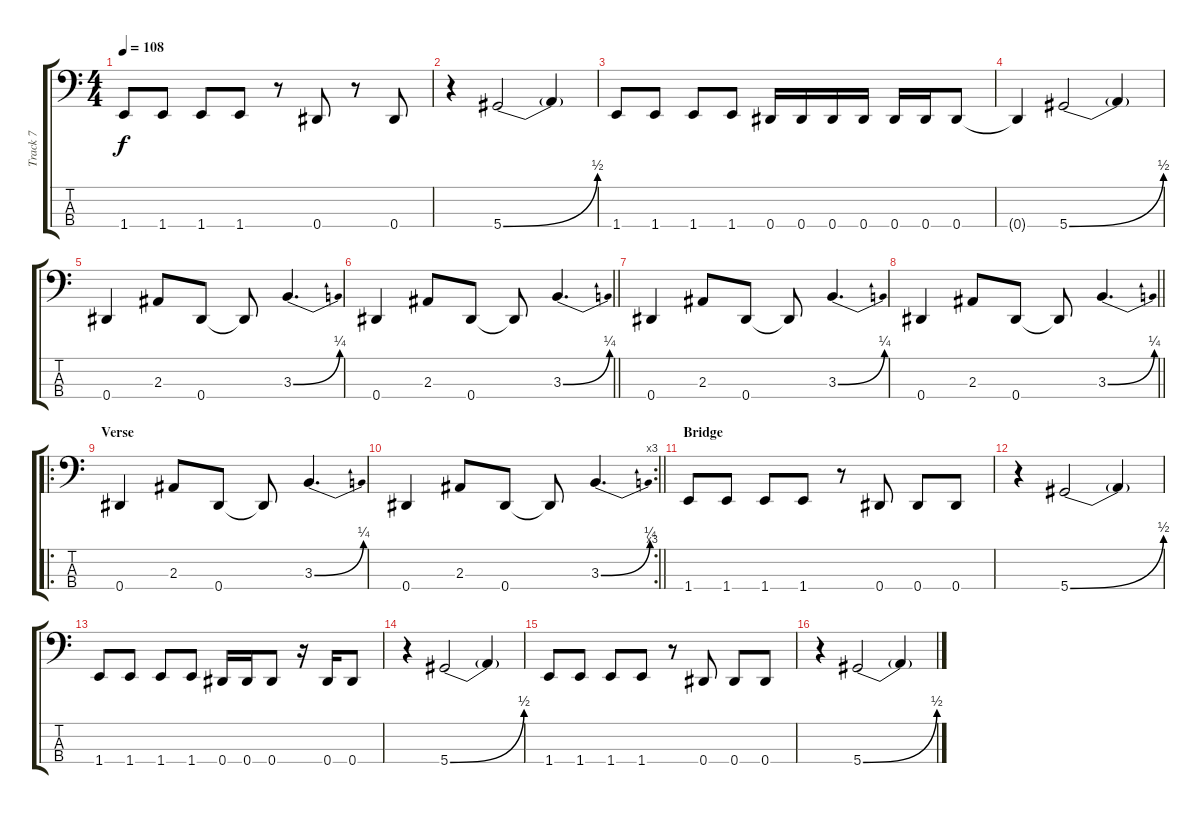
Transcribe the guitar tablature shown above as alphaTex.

\track ("Track 7" "Track 7") {instrument electricbassfinger}
\staff {score tabs}
\tuning (Gb2 Db2 Ab1 Eb1) {hide}
\ts (4 4)
\tempo 108
\clef f4
\ks c
1.4.8{dy f} 1.4.8 1.4.8 1.4.8 r.8 0.4.8 r.8 0.4.8 |
r.4 5.4{be (bend 0 0 60 2)}.2 5.4{t}.4 |
1.4.8 1.4.8 1.4.8 1.4.8 0.4.16 0.4.16 0.4.16 0.4.16 0.4.16 0.4.16 0.4.8 |
0.4{t}.4 5.4{be (bend 0 0 60 2)}.2 5.4{t}.4 |
0.4.4 2.3.8 0.4.8 0.4{t}.8 3.3{be (bend 0 0 60 1)}.4{d} |
\barLineRight lightlight
0.4.4 2.3.8 0.4.8 0.4{t}.8 3.3{be (bend 0 0 60 1)}.4{d} |
0.4.4 2.3.8 0.4.8 0.4{t}.8 3.3{be (bend 0 0 60 1)}.4{d} |
\barLineRight lightlight
0.4.4 2.3.8 0.4.8 0.4{t}.8 3.3{be (bend 0 0 60 1)}.4{d} |
\ro
\section ("" "Verse")
0.4.4 2.3.8 0.4.8 0.4{t}.8 3.3{be (bend 0 0 60 1)}.4{d} |
\rc 3
\barLineRight lightlight
0.4.4 2.3.8 0.4.8 0.4{t}.8 3.3{be (bend 0 0 60 1)}.4{d} |
\section ("" "Bridge")
1.4.8 1.4.8 1.4.8 1.4.8 r.8 0.4.8 0.4.8 0.4.8 |
r.4 5.4{be (bend 0 0 60 2)}.2 5.4{t}.4 |
1.4.8 1.4.8 1.4.8 1.4.8 0.4.16 0.4.16 0.4.8 r.16 0.4.16 0.4.8 |
r.4 5.4{be (bend 0 0 60 2)}.2 5.4{t}.4 |
1.4.8 1.4.8 1.4.8 1.4.8 r.8 0.4.8 0.4.8 0.4.8 |
r.4 5.4{be (bend 0 0 60 2)}.2 5.4{t}.4
